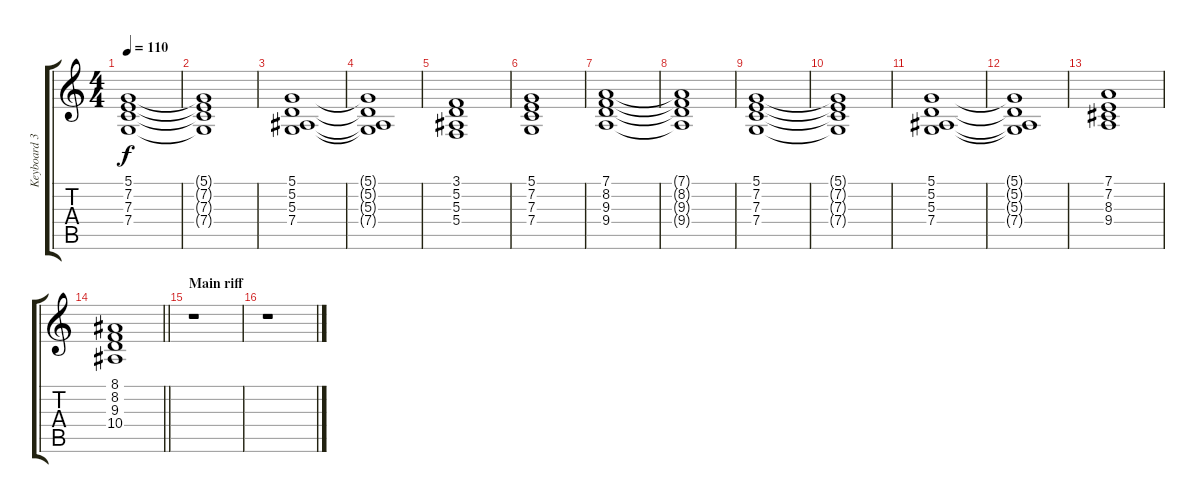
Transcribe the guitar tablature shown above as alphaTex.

\track ("Keyboard 3 (Rhythm)" "Keyboard 3") {instrument synthstrings1}
\staff {score tabs}
\tuning (D4 A3 F3 C3 G2 D2) {hide}
\ts (4 4)
\tempo 110
\clef g2
\ks c
(5.1 7.2 7.3 7.4).1{dy f} |
(5.1{t} 7.2{t} 7.3{t} 7.4{t}).1 |
(5.1 5.2 5.3 7.4).1 |
(5.1{t} 5.2{t} 5.3{t} 7.4{t}).1 |
(3.1 5.2 5.3 5.4).1 |
(5.1 7.2 7.3 7.4).1 |
(7.1 8.2 9.3 9.4).1 |
(7.1{t} 8.2{t} 9.3{t} 9.4{t}).1 |
(5.1 7.2 7.3 7.4).1 |
(5.1{t} 7.2{t} 7.3{t} 7.4{t}).1 |
(5.1 5.2 5.3 7.4).1 |
(5.1{t} 5.2{t} 5.3{t} 7.4{t}).1 |
(7.1 7.2 8.3 9.4).1 |
\barLineRight lightlight
(8.1 8.2 9.3 10.4).1 |
\section ("" "Main riff")
r.1 |
r.1
